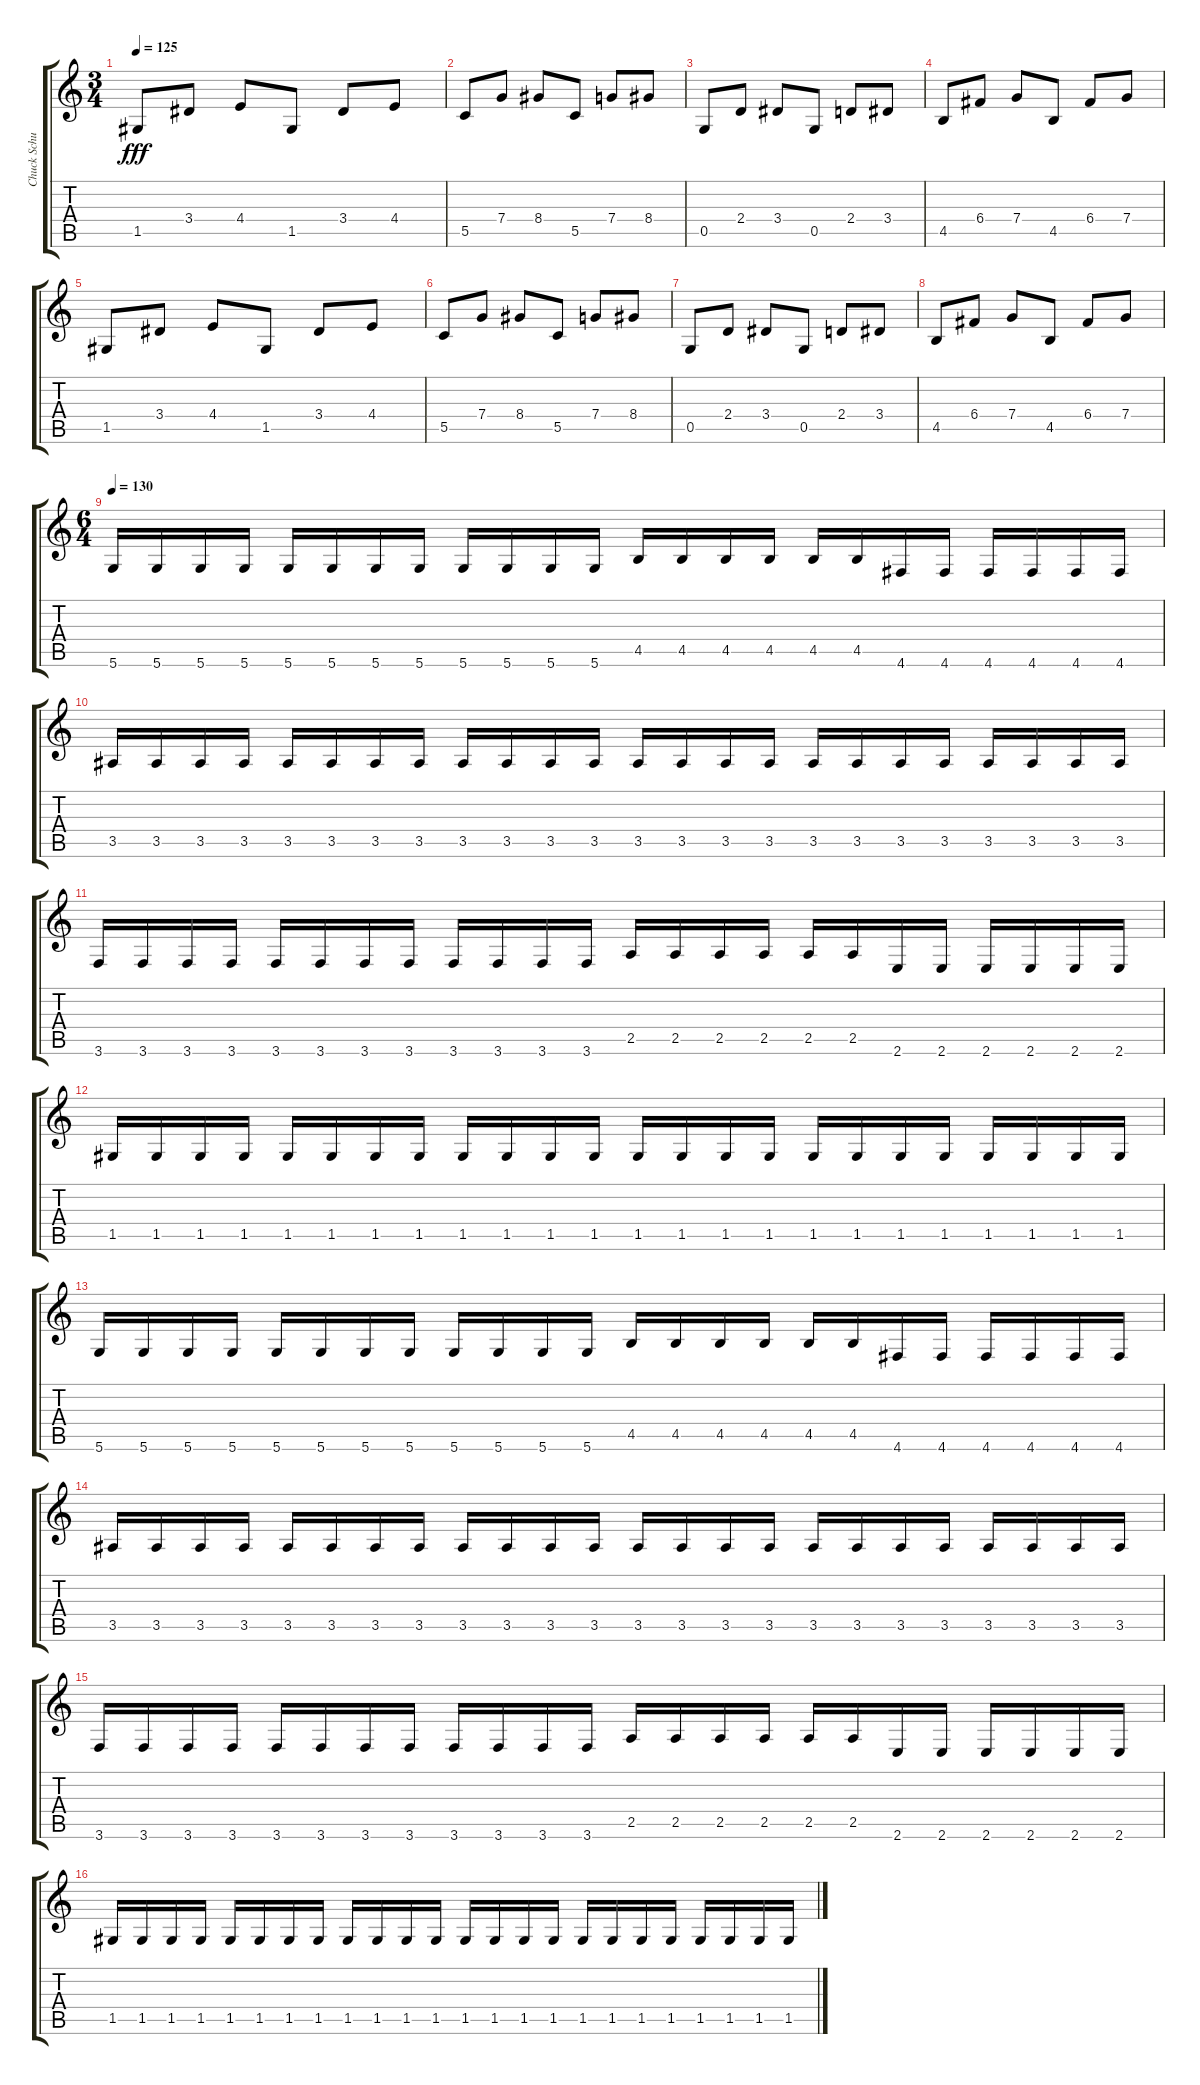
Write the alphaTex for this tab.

\track ("Chuck Schuldiner" "Chuck Schu") {instrument distortionguitar}
\staff {score tabs}
\tuning (D4 A3 F3 C3 G2 D2) {hide}
\ts (3 4)
\tempo 125
\clef g2
\ks c
1.5.8{dy fff} 3.4.8 4.4.8 1.5.8 3.4.8 4.4.8 |
5.5.8 7.4.8 8.4.8 5.5.8 7.4.8 8.4.8 |
0.5.8 2.4.8 3.4.8 0.5.8 2.4.8 3.4.8 |
4.5.8 6.4.8 7.4.8 4.5.8 6.4.8 7.4.8 |
1.5.8 3.4.8 4.4.8 1.5.8 3.4.8 4.4.8 |
5.5.8 7.4.8 8.4.8 5.5.8 7.4.8 8.4.8 |
0.5.8 2.4.8 3.4.8 0.5.8 2.4.8 3.4.8 |
4.5.8 6.4.8 7.4.8 4.5.8 6.4.8 7.4.8 |
\ts (6 4)
\tempo 130
5.6.16 5.6.16 5.6.16 5.6.16 5.6.16 5.6.16 5.6.16 5.6.16 5.6.16 5.6.16 5.6.16 5.6.16 4.5.16 4.5.16 4.5.16 4.5.16 4.5.16 4.5.16 4.6.16 4.6.16 4.6.16 4.6.16 4.6.16 4.6.16 |
3.5.16 3.5.16 3.5.16 3.5.16 3.5.16 3.5.16 3.5.16 3.5.16 3.5.16 3.5.16 3.5.16 3.5.16 3.5.16 3.5.16 3.5.16 3.5.16 3.5.16 3.5.16 3.5.16 3.5.16 3.5.16 3.5.16 3.5.16 3.5.16 |
3.6.16 3.6.16 3.6.16 3.6.16 3.6.16 3.6.16 3.6.16 3.6.16 3.6.16 3.6.16 3.6.16 3.6.16 2.5.16 2.5.16 2.5.16 2.5.16 2.5.16 2.5.16 2.6.16 2.6.16 2.6.16 2.6.16 2.6.16 2.6.16 |
1.5.16 1.5.16 1.5.16 1.5.16 1.5.16 1.5.16 1.5.16 1.5.16 1.5.16 1.5.16 1.5.16 1.5.16 1.5.16 1.5.16 1.5.16 1.5.16 1.5.16 1.5.16 1.5.16 1.5.16 1.5.16 1.5.16 1.5.16 1.5.16 |
5.6.16 5.6.16 5.6.16 5.6.16 5.6.16 5.6.16 5.6.16 5.6.16 5.6.16 5.6.16 5.6.16 5.6.16 4.5.16 4.5.16 4.5.16 4.5.16 4.5.16 4.5.16 4.6.16 4.6.16 4.6.16 4.6.16 4.6.16 4.6.16 |
3.5.16 3.5.16 3.5.16 3.5.16 3.5.16 3.5.16 3.5.16 3.5.16 3.5.16 3.5.16 3.5.16 3.5.16 3.5.16 3.5.16 3.5.16 3.5.16 3.5.16 3.5.16 3.5.16 3.5.16 3.5.16 3.5.16 3.5.16 3.5.16 |
3.6.16 3.6.16 3.6.16 3.6.16 3.6.16 3.6.16 3.6.16 3.6.16 3.6.16 3.6.16 3.6.16 3.6.16 2.5.16 2.5.16 2.5.16 2.5.16 2.5.16 2.5.16 2.6.16 2.6.16 2.6.16 2.6.16 2.6.16 2.6.16 |
1.5.16 1.5.16 1.5.16 1.5.16 1.5.16 1.5.16 1.5.16 1.5.16 1.5.16 1.5.16 1.5.16 1.5.16 1.5.16 1.5.16 1.5.16 1.5.16 1.5.16 1.5.16 1.5.16 1.5.16 1.5.16 1.5.16 1.5.16 1.5.16
